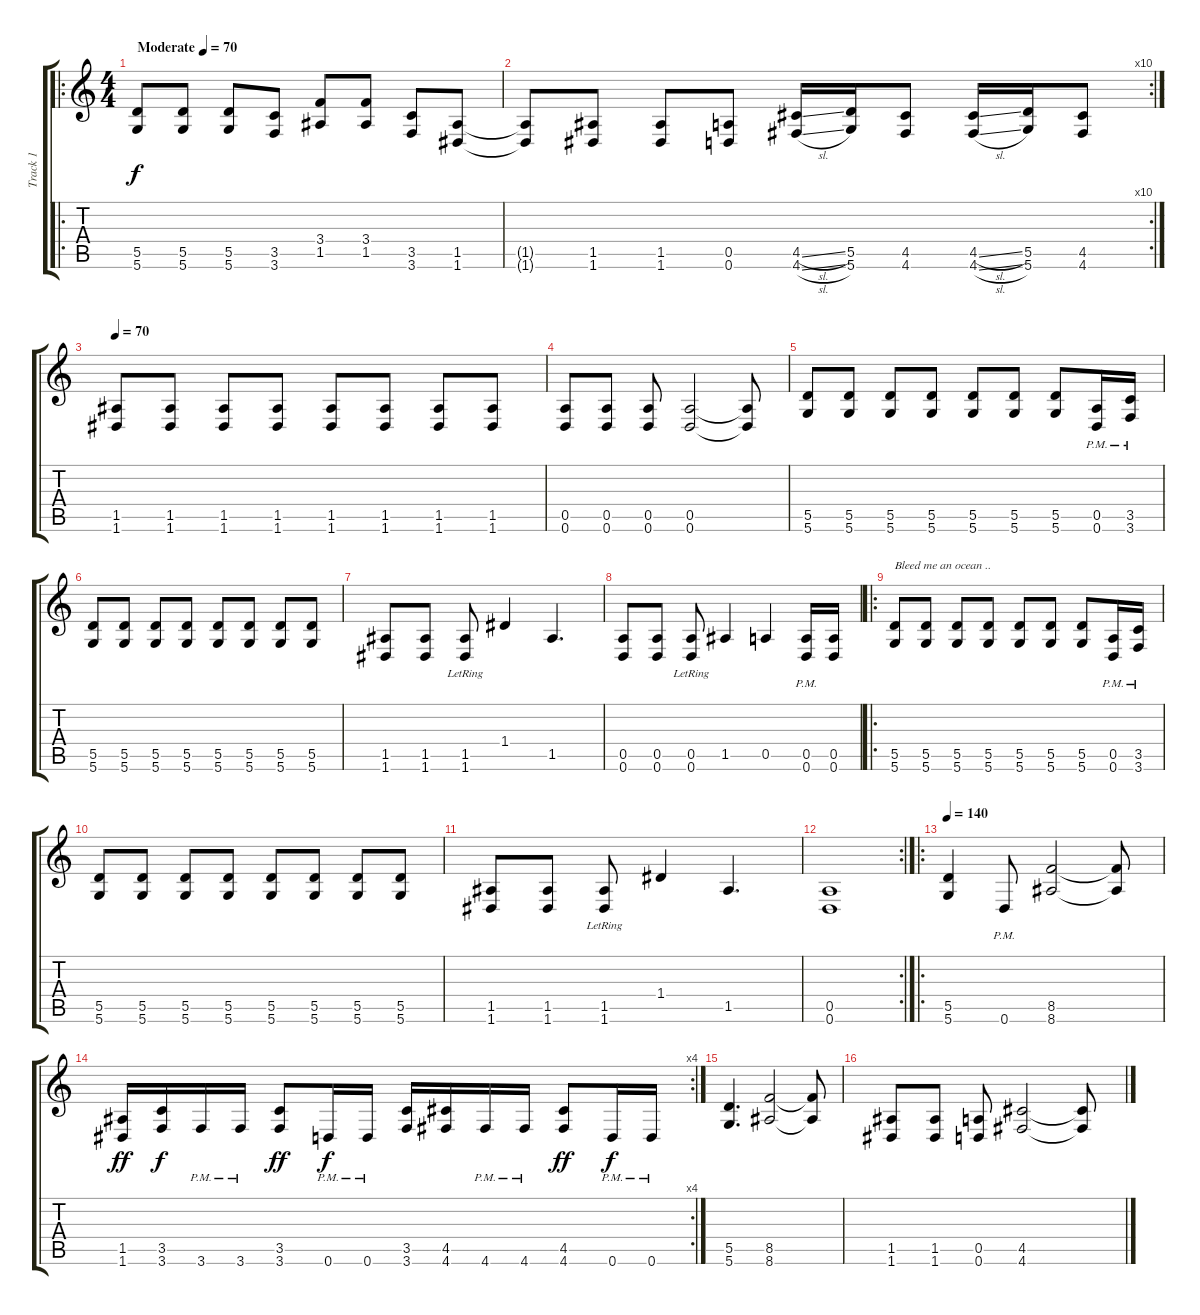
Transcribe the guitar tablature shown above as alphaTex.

\track ("Track 1" "Track 1") {instrument distortionguitar}
\staff {score tabs}
\tuning (E4 B3 G3 D3 A2 D2) {hide}
\ro
\ts (4 4)
\tempo (70 "Moderate")
\clef g2
\ks c
(5.5 5.6).8{dy f instrument distortionguitar} (5.5 5.6).8 (5.5 5.6).8 (3.5 3.6).8 (3.4 1.5).8 (3.4 1.5).8 (3.5 3.6).8 (1.5 1.6).8 |
\rc 10
(1.5{t} 1.6{t}).8 (1.5 1.6).8 (1.5 1.6).8 (0.5 0.6).8 (4.5{sl} 4.6{sl}).16 (5.5 5.6).16 (4.5 4.6).8 (4.5{sl} 4.6{sl}).16 (5.5 5.6).16 (4.5 4.6).8 |
\tempo 70
(1.5 1.6).8 (1.5 1.6).8 (1.5 1.6).8 (1.5 1.6).8 (1.5 1.6).8 (1.5 1.6).8 (1.5 1.6).8 (1.5 1.6).8 |
(0.5 0.6).8 (0.5 0.6).8 (0.5 0.6).8 (0.5 0.6).2 (0.5{t} 0.6{t}).8 |
(5.5 5.6).8 (5.5 5.6).8 (5.5 5.6).8 (5.5 5.6).8 (5.5 5.6).8 (5.5 5.6).8 (5.5 5.6).8 (0.5{pm} 0.6{pm}).16 (3.5{pm} 3.6{pm}).16 |
(5.5 5.6).8 (5.5 5.6).8 (5.5 5.6).8 (5.5 5.6).8 (5.5 5.6).8 (5.5 5.6).8 (5.5 5.6).8 (5.5 5.6).8 |
(1.5 1.6).8 (1.5 1.6).8 (1.5{lr} 1.6{lr}).8 1.4.4 1.5.4{d} |
(0.5 0.6).8 (0.5 0.6).8 (0.5{lr} 0.6{lr}).8 1.5.4 0.5.4 (0.5{pm} 0.6{pm}).16 (0.5 0.6).16 |
\ro
(5.5 5.6).8{txt "Bleed me an ocean .."} (5.5 5.6).8 (5.5 5.6).8 (5.5 5.6).8 (5.5 5.6).8 (5.5 5.6).8 (5.5 5.6).8 (0.5{pm} 0.6{pm}).16 (3.5{pm} 3.6{pm}).16 |
(5.5 5.6).8 (5.5 5.6).8 (5.5 5.6).8 (5.5 5.6).8 (5.5 5.6).8 (5.5 5.6).8 (5.5 5.6).8 (5.5 5.6).8 |
(1.5 1.6).8 (1.5 1.6).8 (1.5{lr} 1.6{lr}).8 1.4.4 1.5.4{d} |
\rc 2
(0.5 0.6).1 |
\ro
\tempo 140
(5.5 5.6).4 0.6{pm}.8 (8.5 8.6).2 (8.5{t} 8.6{t}).8 |
\rc 4
(1.5 1.6).16{dy ff} (3.5 3.6).16{dy f} 3.6{pm}.16 3.6{pm}.16 (3.5 3.6).8{dy ff} 0.6{pm}.16{dy f} 0.6{pm}.16 (3.5 3.6).16 (4.5 4.6).16 4.6{pm}.16 4.6{pm}.16 (4.5 4.6).8{dy ff} 0.6{pm}.16{dy f} 0.6{pm}.16 |
(5.5 5.6).4{d} (8.5 8.6).2 (8.5{t} 8.6{t}).8 |
(1.5 1.6).8 (1.5 1.6).8 (0.5 0.6).8 (4.5 4.6).2 (4.5{t} 4.6{t}).8
